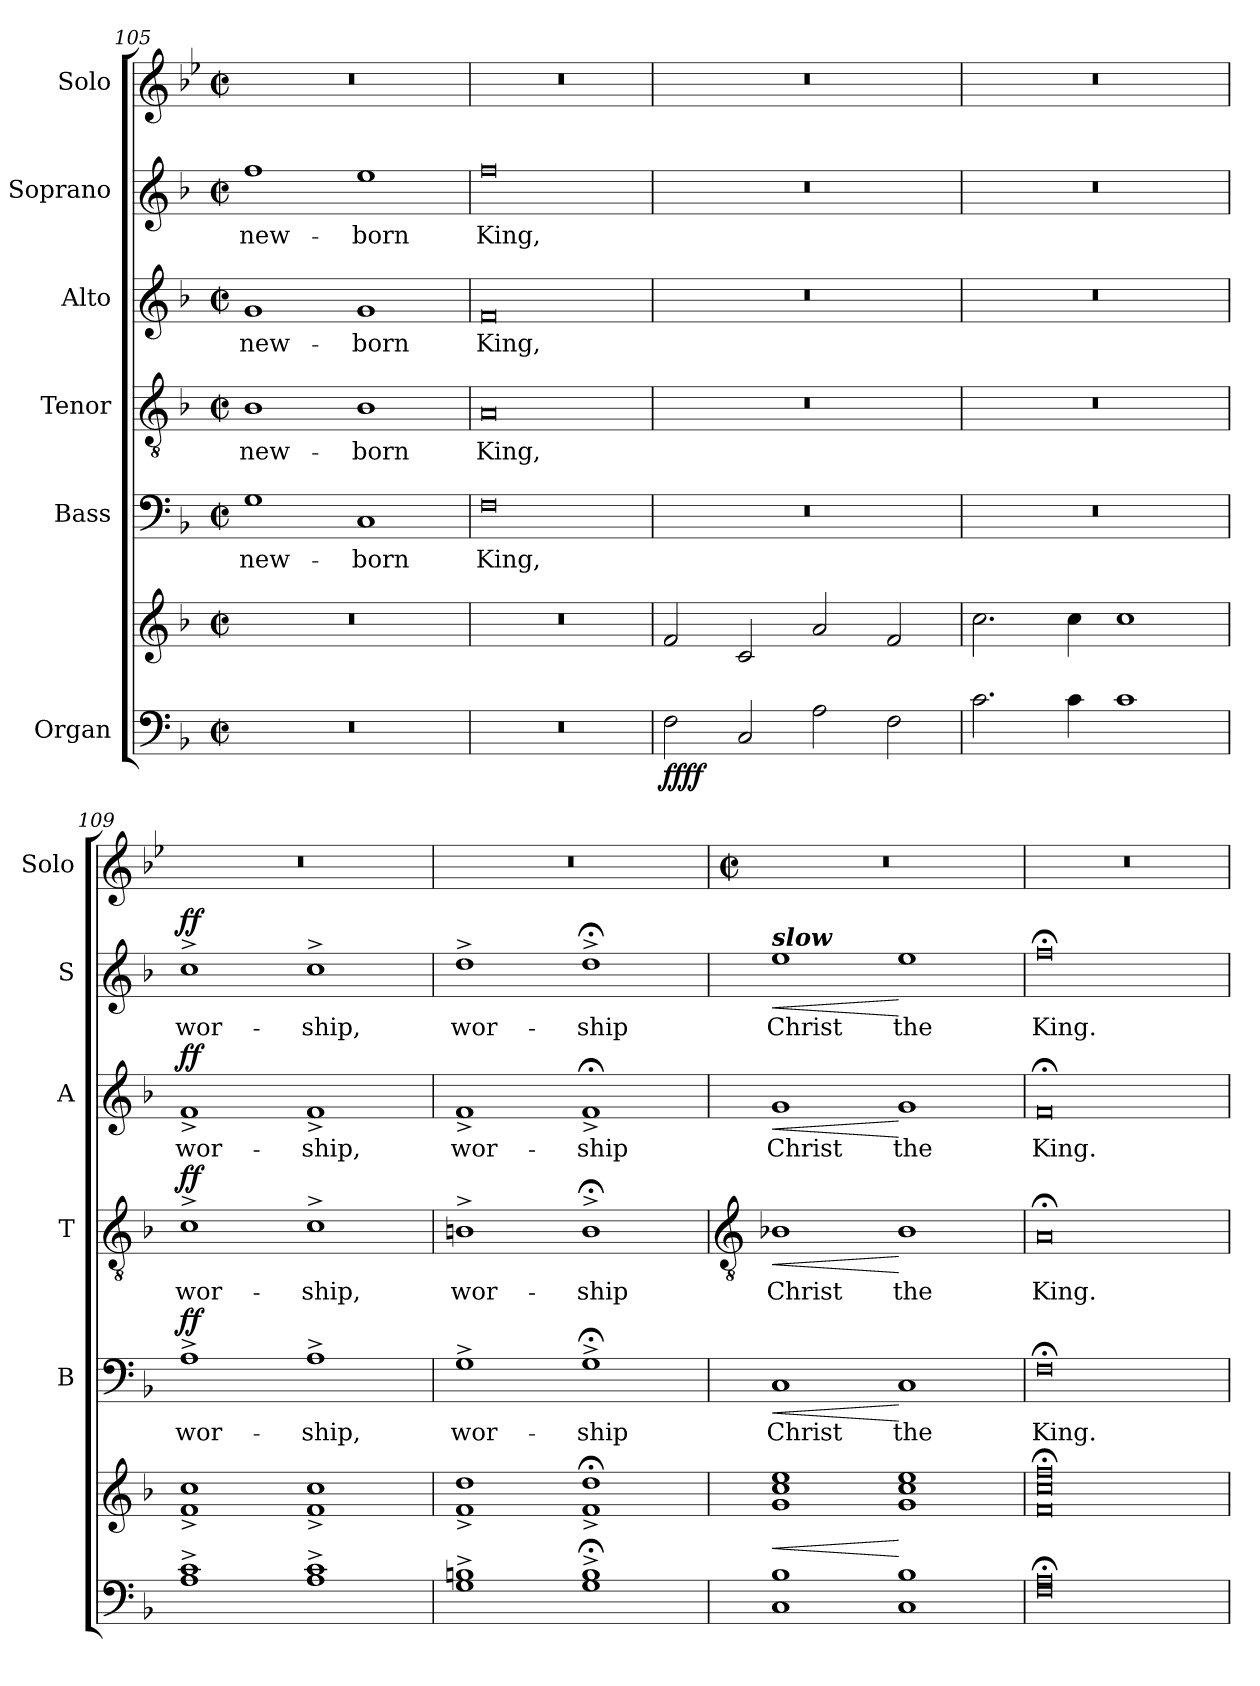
**kern	**kern	**dynam	**kern	**text	**dynam	**kern	**text	**dynam	**kern	**text	**dynam	**kern	**text	**dynam	**kern
*part6	*part6	*part6	*part5	*part5	*part5	*part4	*part4	*part4	*part3	*part3	*part3	*part2	*part2	*part2	*part1
*staff7	*staff6	*staff6/7	*staff5	*staff5	*staff5	*staff4	*staff4	*staff4	*staff3	*staff3	*staff3	*staff2	*staff2	*staff2	*staff1
*I"Organ	*	*	*I"Bass	*	*	*I"Tenor	*	*	*I"Alto	*	*	*I"Soprano	*	*	*I"Solo
*	*	*	*I'B	*	*	*I'T	*	*	*I'A	*	*	*I'S	*	*	*I'Solo
*clefF4	*clefG2	*	*clefF4	*	*	*clefGv2	*	*	*clefG2	*	*	*clefG2	*	*	*clefG2
*k[b-]	*k[b-]	*	*k[b-]	*	*	*k[b-]	*	*	*k[b-]	*	*	*k[b-]	*	*	*k[b-e-]
*F:	*F:	*	*F:	*	*	*F:	*	*	*F:	*	*	*F:	*	*	*B-:
*M4/2	*M4/2	*	*M4/2	*	*	*M4/2	*	*	*M4/2	*	*	*M4/2	*	*	*M4/2
*met(c|)	*met(c|)	*	*met(c|)	*	*	*met(c|)	*	*	*met(c|)	*	*	*met(c|)	*	*	*met(c|)
=105	=105	=105	=105	=105	=105	=105	=105	=105	=105	=105	=105	=105	=105	=105	=105
!	!	!	!	!LO:LY:b	!	!	!LO:LY:b	!	!	!LO:LY:b	!	!	!LO:LY:b	!	!
0r	0r	.	1G	new-	.	1B-	new-	.	1g	new-	.	1ff	new-	.	0r
!	!	!	!	!LO:LY:b	!	!	!LO:LY:b	!	!	!LO:LY:b	!	!	!LO:LY:b	!	!
.	.	.	1C	-born	.	1B-	-born	.	1g	-born	.	1ee	-born	.	.
=106	=106	=106	=106	=106	=106	=106	=106	=106	=106	=106	=106	=106	=106	=106	=106
!	!	!	!	!LO:LY:b	!	!	!LO:LY:b	!	!	!LO:LY:b	!	!	!LO:LY:b	!	!
0r	0r	.	0F	King,	.	0A	King,	.	0f	King,	.	0ff	King,	.	0r
=107	=107	=107	=107	=107	=107	=107	=107	=107	=107	=107	=107	=107	=107	=107	=107
!	!	!LO:DY:b=2	!	!	!	!	!	!	!	!	!	!	!	!	!
!	!	!LO:DY:n=1:b	!	!	!	!	!	!	!	!	!	!	!	!	!
2F	2f	ff ff	0r	.	.	0r	.	.	0r	.	.	0r	.	.	0r
2C	2c	.	.	.	.	.	.	.	.	.	.	.	.	.	.
2A	2a	.	.	.	.	.	.	.	.	.	.	.	.	.	.
2F	2f	.	.	.	.	.	.	.	.	.	.	.	.	.	.
=108	=108	=108	=108	=108	=108	=108	=108	=108	=108	=108	=108	=108	=108	=108	=108
2.c	2.cc	.	0r	.	.	0r	.	.	0r	.	.	0r	.	.	0r
4c	4cc	.	.	.	.	.	.	.	.	.	.	.	.	.	.
1c	1cc	.	.	.	.	.	.	.	.	.	.	.	.	.	.
=109	=109	=109	=109	=109	=109	=109	=109	=109	=109	=109	=109	=109	=109	=109	=109
!	!	!	!	!LO:LY:b	!LO:DY:b	!	!LO:LY:b	!LO:DY:b	!	!LO:LY:b	!LO:DY:b	!	!LO:LY:b	!LO:DY:b	!
1A^ 1c^	1f^ 1cc^	.	1A^	wor-	ff	1c^	wor-	ff	1f^	wor-	ff	1cc^	wor-	ff	0r
!	!	!	!	!LO:LY:b	!	!	!LO:LY:b	!	!	!LO:LY:b	!	!	!LO:LY:b	!	!
1A^ 1c^	1f^ 1cc^	.	1A^	-ship,	.	1c^	-ship,	.	1f^	-ship,	.	1cc^	-ship,	.	.
=110	=110	=110	=110	=110	=110	=110	=110	=110	=110	=110	=110	=110	=110	=110	=110
!	!	!	!	!LO:LY:b	!	!	!LO:LY:b	!	!	!LO:LY:b	!	!	!LO:LY:b	!	!
1G^ 1Bn^	1f^ 1dd^	.	1G^	wor-	.	1Bn^	wor-	.	1f^	wor-	.	1dd^	wor-	.	0r
!	!	!	!	!LO:LY:b	!	!	!LO:LY:b	!	!	!LO:LY:b	!	!	!LO:LY:b	!	!
1G;^ 1B;^	1f;<^ 1dd;<^	.	1G;<^	-ship	.	1B;<^	-ship	.	1f;<^	-ship	.	1dd;<^	-ship	.	.
!!LO:LB:g=z
=111	=111	=111	=111	=111	=111	=111	=111	=111	=111	=111	=111	=111	=111	=111	=111
*	*	*	*	*	*	*clefGv2	*	*	*	*	*	*	*	*	*
*	*	*	*	*	*	*	*	*	*	*	*	*	*	*	*M4/2
*	*	*	*	*	*	*	*	*	*	*	*	*	*	*	*met(c|)
!	!	!	!	!	!	!	!	!	!	!	!	!LO:TX:a:Bi:t=slow	!	!	!
!	!LO:TX:a:Bi:t=slow	!	!	!	!	!	!	!	!	!	!	!	!	!	!
!	!	!LO:HP:b	!	!LO:LY:b	!LO:HP:b	!	!LO:LY:b	!LO:HP:b	!	!LO:LY:b	!LO:HP:b	!	!LO:LY:b	!LO:HP:b	!
*	*^	*	*	*	*	*	*	*	*	*	*	*	*	*	*
1C 1B-	1g 1cc 1ee	0ryy	<	1C	Christ	<	1B-X	Christ	<	1g	Christ	<	1ee	Christ	<	0r
!	!	!	!	!	!LO:LY:b	!	!	!LO:LY:b	!	!	!LO:LY:b	!	!	!LO:LY:b	!	!
1C 1B-	1g 1cc 1ee	.	[	1C	the	[	1B-	the	[	1g	the	[	1ee	the	[	.
=112	=112	=112	=112	=112	=112	=112	=112	=112	=112	=112	=112	=112	=112	=112	=112	=112
!	!	!	!	!	!LO:LY:b	!	!	!LO:LY:b	!	!	!LO:LY:b	!	!	!LO:LY:b	!	!
0F; 0A;	0f;< 0cc;< 0ff;<	0ryy	.	0F;<	King.	.	0A;<	King.	.	0f;<	King.	.	0ff;<	King.	.	0r
*	*v	*v	*	*	*	*	*	*	*	*	*	*	*	*	*	*
=	=	=	=	=	=	=	=	=	=	=	=	=	=	=	=
*-	*-	*-	*-	*-	*-	*-	*-	*-	*-	*-	*-	*-	*-	*-	*-
